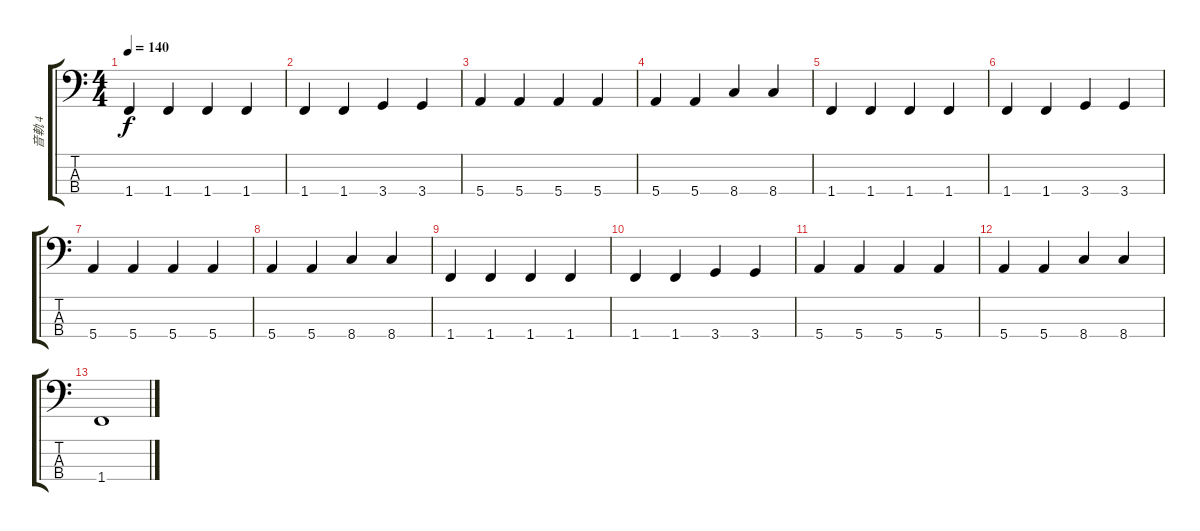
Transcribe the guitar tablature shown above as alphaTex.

\track ("音軌 4" "音軌 4") {instrument electricbassfinger}
\staff {score tabs}
\tuning (G2 D2 A1 E1) {hide}
\ts (4 4)
\tempo 140
\clef f4
\ks c
1.4.4{dy f} 1.4.4 1.4.4 1.4.4 |
1.4.4 1.4.4 3.4.4 3.4.4 |
5.4.4 5.4.4 5.4.4 5.4.4 |
5.4.4 5.4.4 8.4.4 8.4.4 |
1.4.4 1.4.4 1.4.4 1.4.4 |
1.4.4 1.4.4 3.4.4 3.4.4 |
5.4.4 5.4.4 5.4.4 5.4.4 |
5.4.4 5.4.4 8.4.4 8.4.4 |
1.4.4 1.4.4 1.4.4 1.4.4 |
1.4.4 1.4.4 3.4.4 3.4.4 |
5.4.4 5.4.4 5.4.4 5.4.4 |
5.4.4 5.4.4 8.4.4 8.4.4 |
1.4.1
